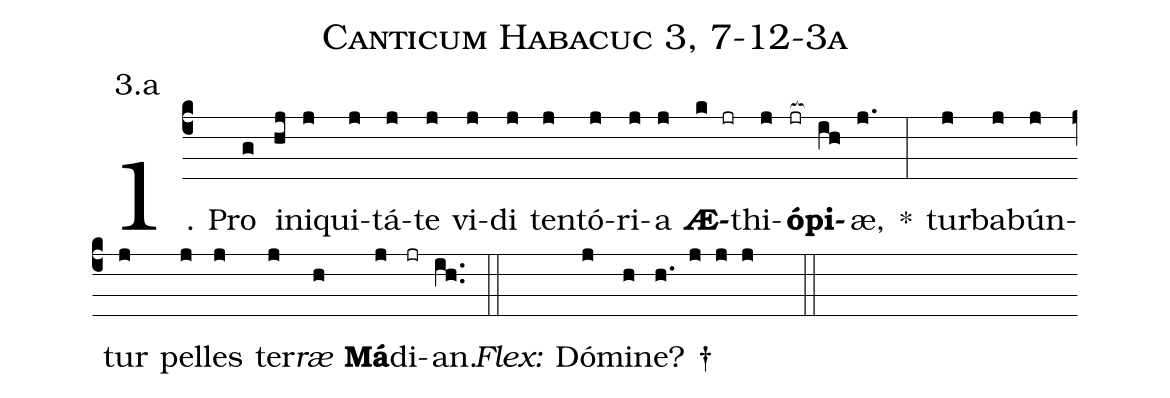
name: Canticum Habacuc 3, 7-12-3a;
annotation: 3.a;
%%
(c4)1. Pro(g) in(hj)i(j)qui(j)tá(j)te(j) vi(j)di(j) ten(j)tó(j)ri(j)a(j) <b>Æ</b>(k jr)thi(j)<b>ó</b>(jr[ocb:1{])<b>pi</b>(ih[ocb:0}])æ,(j.) *(:) tur(j)ba(j)bún(j)tur(j) pel(j)les(j) ter(j)<i>ræ</i>(h) <b>Má</b>(j)di(jr)an.(ih..) (::)
<i>Flex:</i>()  Dó(j)mi(h)ne? †(h. j j j  ::)
